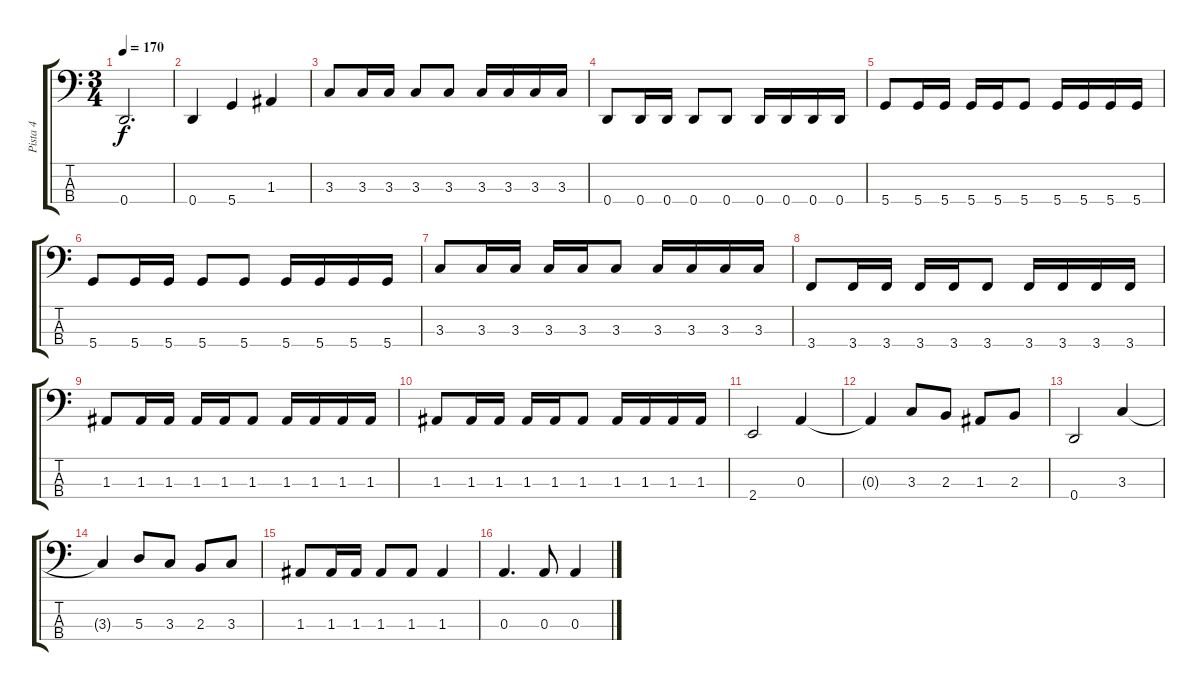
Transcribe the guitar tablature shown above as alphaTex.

\track ("Pista 4" "Pista 4") {instrument electricbassfinger}
\staff {score tabs}
\tuning (G2 D2 A1 D1) {hide}
\ts (3 4)
\tempo 170
\clef f4
\ks c
0.4.2{d dy f} |
0.4.4 5.4.4 1.3.4 |
3.3.8 3.3.16 3.3.16 3.3.8 3.3.8 3.3.16 3.3.16 3.3.16 3.3.16 |
0.4.8 0.4.16 0.4.16 0.4.8 0.4.8 0.4.16 0.4.16 0.4.16 0.4.16 |
5.4.8 5.4.16 5.4.16 5.4.16 5.4.16 5.4.8 5.4.16 5.4.16 5.4.16 5.4.16 |
5.4.8 5.4.16 5.4.16 5.4.8 5.4.8 5.4.16 5.4.16 5.4.16 5.4.16 |
3.3.8 3.3.16 3.3.16 3.3.16 3.3.16 3.3.8 3.3.16 3.3.16 3.3.16 3.3.16 |
3.4.8 3.4.16 3.4.16 3.4.16 3.4.16 3.4.8 3.4.16 3.4.16 3.4.16 3.4.16 |
1.3.8 1.3.16 1.3.16 1.3.16 1.3.16 1.3.8 1.3.16 1.3.16 1.3.16 1.3.16 |
1.3.8 1.3.16 1.3.16 1.3.16 1.3.16 1.3.8 1.3.16 1.3.16 1.3.16 1.3.16 |
2.4.2 0.3.4 |
0.3{t}.4 3.3.8 2.3.8 1.3.8 2.3.8 |
0.4.2 3.3.4 |
3.3{t}.4 5.3.8 3.3.8 2.3.8 3.3.8 |
1.3.8 1.3.16 1.3.16 1.3.8 1.3.8 1.3.4 |
0.3.4{d} 0.3.8 0.3.4
